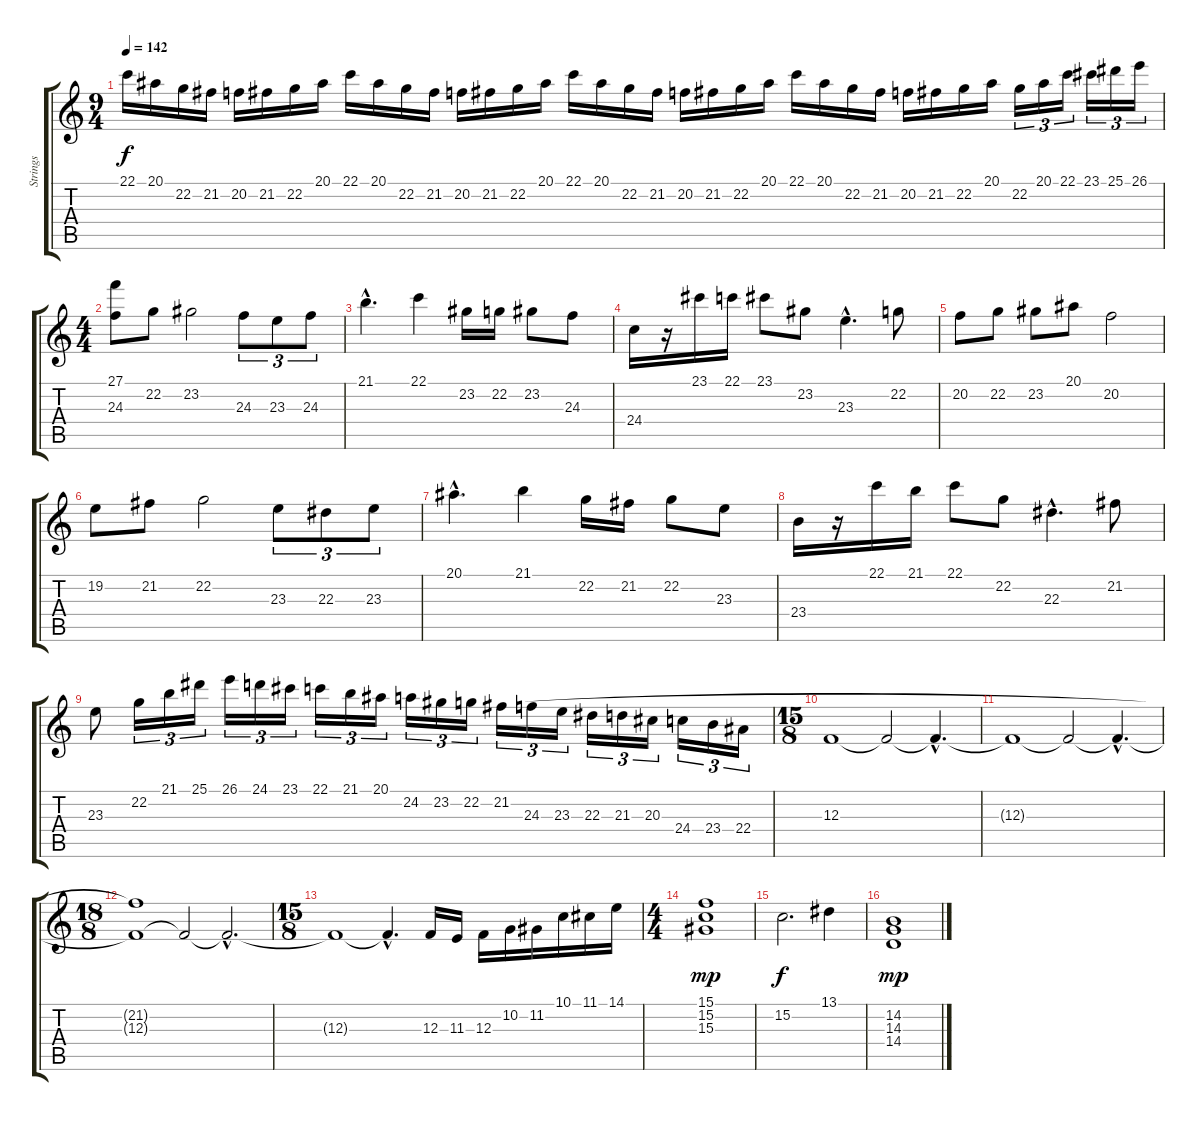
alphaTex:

\track ("Strings" "Strings") {instrument stringensemble1}
\staff {score tabs}
\tuning (D4 A3 F3 C3 G2 D2) {hide}
\ts (9 4)
\tempo 142
\clef g2
\ks c
22.1.16{dy f volume 11} 20.1.16 22.2.16 21.2.16 20.2.16 21.2.16 22.2.16 20.1.16 22.1.16 20.1.16 22.2.16 21.2.16 20.2.16 21.2.16 22.2.16 20.1.16 22.1.16 20.1.16 22.2.16 21.2.16 20.2.16 21.2.16 22.2.16 20.1.16 22.1.16 20.1.16 22.2.16 21.2.16 20.2.16 21.2.16 22.2.16 20.1.16 22.2.16{tu (3 2)} 20.1.16{tu (3 2)} 22.1.16{tu (3 2)} 23.1.16{tu (3 2)} 25.1.16{tu (3 2)} 26.1.16{tu (3 2)} |
\ts (4 4)
(27.1 24.3).8 22.2.8 23.2.2 24.3.8{tu (3 2)} 23.3.8{tu (3 2)} 24.3.8{tu (3 2)} |
21.1{hac}.4{d} 22.1.4 23.2.16 22.2.16 23.2.8 24.3.8 |
24.4.16 r.16 23.1.16 22.1.16 23.1.8 23.2.8 23.3{hac}.4{d} 22.2.8 |
20.2.8 22.2.8 23.2.8 20.1.8 20.2.2 |
19.2.8 21.2.8 22.2.2 23.3.8{tu (3 2)} 22.3.8{tu (3 2)} 23.3.8{tu (3 2)} |
20.1{hac}.4{d} 21.1.4 22.2.16 21.2.16 22.2.8 23.3.8 |
23.4.16 r.16 22.1.16 21.1.16 22.1.8 22.2.8 22.3{hac}.4{d} 21.2.8 |
23.3.8 22.2.16{tu (3 2)} 21.1.16{tu (3 2)} 25.1.16{tu (3 2)} 26.1.16{tu (3 2)} 24.1.16{tu (3 2)} 23.1.16{tu (3 2)} 22.1.16{tu (3 2)} 21.1.16{tu (3 2)} 20.1.16{tu (3 2)} 24.2.16{tu (3 2)} 23.2.16{tu (3 2)} 22.2.16{tu (3 2)} 21.2.16{tu (3 2)} 24.3.16{tu (3 2)} 23.3.16{tu (3 2)} 22.3.16{tu (3 2)} 21.3.16{tu (3 2)} 20.3.16{tu (3 2)} 24.4.16{tu (3 2)} 23.4.16{tu (3 2)} 22.4.16{tu (3 2)} |
\ts (15 8)
12.3.1 12.3{t}.2 12.3{hac t}.4{d} |
12.3{t}.1 12.3{t}.2 12.3{hac t}.4{d} |
\ts (18 8)
(21.2{t} 12.3{t}).1 12.3{t}.2 12.3{hac t}.2{d} |
\ts (15 8)
12.3{t}.1 12.3{hac t}.4{d} 12.3.16 11.3.16 12.3.16 10.2.16 11.2.16 10.1.16 11.1.16 14.1.16 |
\ts (4 4)
(15.1 15.2 15.3).1{dy mp} |
15.2.2{d dy f} 13.1.4 |
(14.2 14.3 14.4).1{dy mp}
